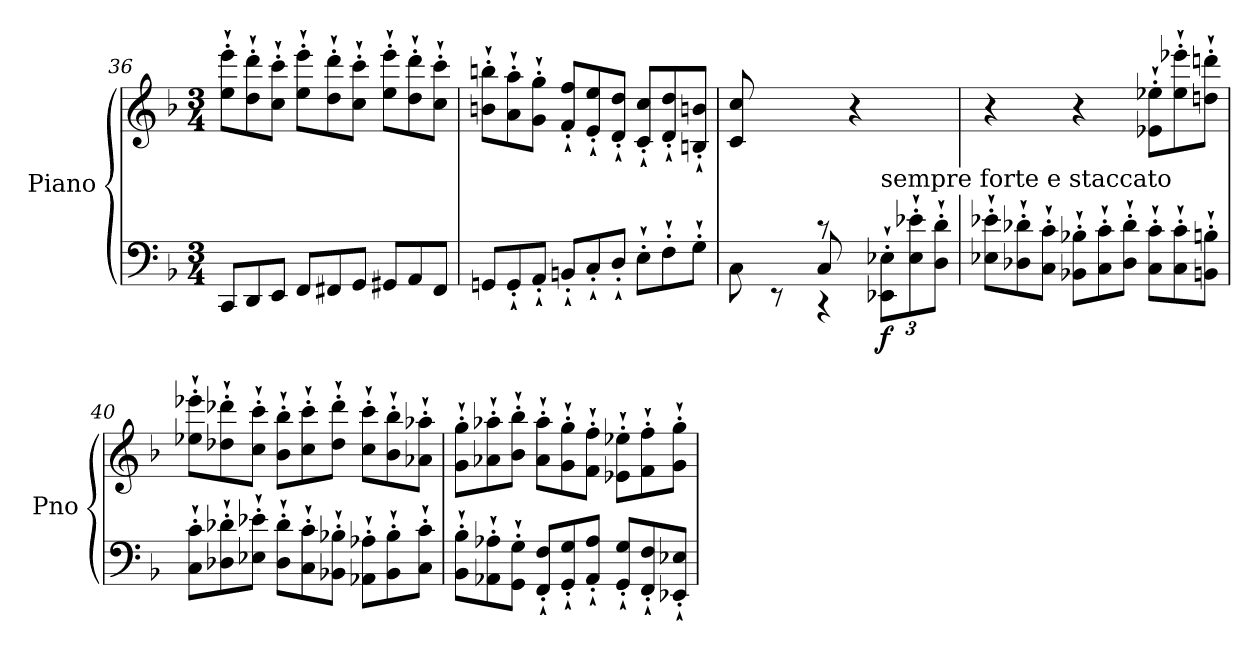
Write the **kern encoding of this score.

**kern	**kern	**dynam
*part1	*part1	*part1
*staff2	*staff1	*staff1/2
*I"Piano	*	*
*I'Pno	*	*
*clefF4	*clefG2	*
*k[b-]	*k[b-]	*
*F:	*F:	*
*M3/4	*M3/4	*
*Xtuplet	*Xtuplet	*
=36	=36	=36
12CC/L	12ee\`' 12eee\`'L	.
12DD/	12dd\`' 12ddd\`'	.
12EE/J	12cc\`' 12ccc\`'J	.
12FF/L	12ee\`' 12eee\`'L	.
12FF#X/	12dd\`' 12ddd\`'	.
12GG/J	12cc\`' 12ccc\`'J	.
12GG#X/L	12ee\`' 12eee\`'L	.
12AA/	12dd\`' 12ddd\`'	.
12FF#/J	12cc\`' 12ccc\`'J	.
=37	=37	=37
12GGn/L	12bn\`' 12bbn\`'L	.
12GG`'/	12a\`' 12aa\`'	.
12AA`'/J	12g\`' 12gg\`'J	.
12BBn`'/L	12f/`' 12ff/`'L	.
12C`'/	12e/`' 12ee/`'	.
12D`'/J	12d/`' 12dd/`'J	.
12E`'\L	12c/`' 12cc/`'L	.
12F`'\	12d/`' 12dd/`'	.
12G`'\J	12Bn/`' 12bn/`'J	.
!!LO:LB:g=z
=38	=38	=38
*^	*	*
12ryy	8C\	12c/ 12cc/L	.
12D/	.	24%7ryy	.
.	8rEE	.	.
12BBn/J	.	.	.
8C/	4rCC	.	.
4.ryy	.	8rAAA	.
*	*tuplet	*	*
*	*Xbrackettup	*	*
!	!LO:TX:a:t=sempre forte e staccato	!	!
!	!	!	!LO:DY:b=2
.	12EE-X\`' 12E-X\`'L	4r	f
.	12E-\`' 12e-X\`'	.	.
.	12D\`' 12d\`'J	.	.
*v	*v	*	*
=39	=39	=39
*Xtuplet	*	*
12E-X\`' 12e-X\`'L	4r	.
12D-X\`' 12d-X\`'	.	.
12C\`' 12c\`'J	.	.
12BB-X\`' 12B-X\`'L	4r	.
12C\`' 12c\`'	.	.
12D-\`' 12d-\`'J	.	.
12C\`' 12c\`'L	12e-X\`' 12ee-X\`'L	.
12C\`' 12c\`'	12ee-\`' 12eee-X\`'	.
12BBn\`' 12Bn\`'J	12ddn\`' 12dddn\`'J	.
=40	=40	=40
12C\`' 12c\`'L	12ee-X\`' 12eee-X\`'L	.
12D-X\`' 12d-X\`'	12dd-X\`' 12ddd-X\`'	.
12E-X\`' 12e-X\`'J	12cc\`' 12ccc\`'J	.
12D-\`' 12d-\`'L	12b-\`' 12bb-\`'L	.
12C\`' 12c\`'	12cc\`' 12ccc\`'	.
12BB-X\`' 12B-X\`'J	12dd-\`' 12ddd-\`'J	.
12AA-X\`' 12A-X\`'L	12cc\`' 12ccc\`'L	.
12BB-\`' 12B-\`'	12b-\`' 12bb-\`'	.
12C\`' 12c\`'J	12a-X\`' 12aa-X\`'J	.
!!LO:LB:g=z
=41	=41	=41
12BB-\`' 12B-\`'L	12g\`' 12gg\`'L	.
12AA-X\`' 12A-X\`'	12a-X\`' 12aa-X\`'	.
12GG\`' 12G\`'J	12b-\`' 12bb-\`'J	.
12FF/`' 12F/`'L	12a-\`' 12aa-\`'L	.
12GG/`' 12G/`'	12g\`' 12gg\`'	.
12AA-/`' 12A-/`'J	12f\`' 12ff\`'J	.
12GG/`' 12G/`'L	12e-X\`' 12ee-X\`'L	.
12FF/`' 12F/`'	12f\`' 12ff\`'	.
12EE-X/`' 12E-X/`'J	12g\`' 12gg\`'J	.
=	=	=
*-	*-	*-
